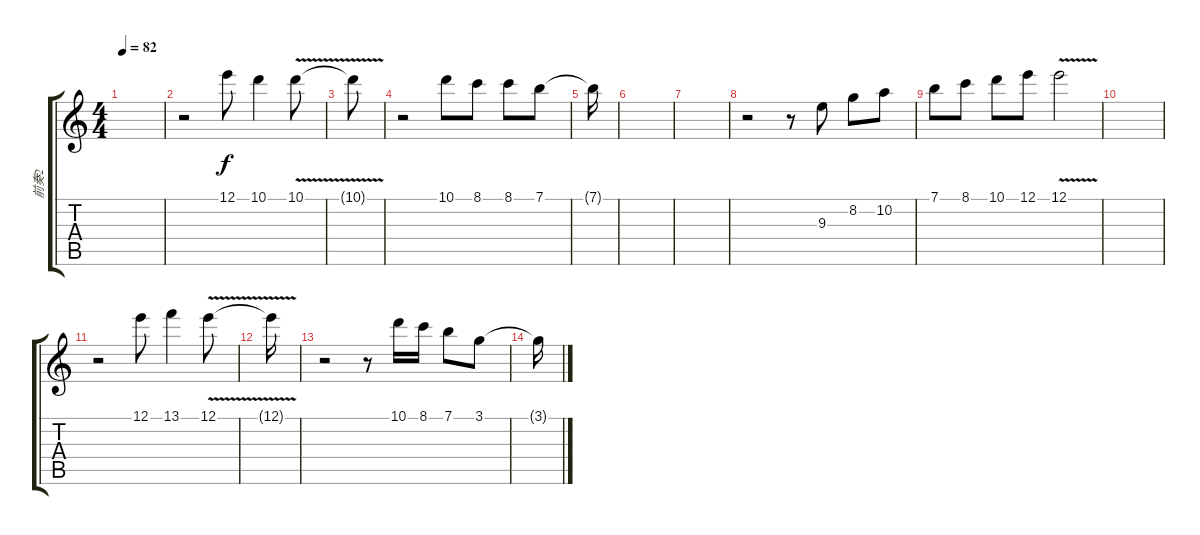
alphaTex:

\track ("前奏2" "前奏2") {instrument overdrivenguitar}
\staff {score tabs}
\tuning (E4 B3 G3 D3 A2 E2) {hide}
\ts (4 4)
\tempo 82
\clef g2
\ks c
|
r.2 12.1.8 10.1.4 10.1{v}.8 |
10.1{t}.8 |
r.2 10.1.8 8.1.8 8.1.8 7.1.8 |
7.1{t}.16 |
|
|
r.2 r.8 9.3.8 8.2.8 10.2.8 |
7.1.8 8.1.8 10.1.8 12.1.8 12.1{v}.2 |
|
r.2 12.1.8 13.1.4 12.1{v}.8 |
12.1{t}.16 |
r.2 r.8 10.1.16 8.1.16 7.1.8 3.1.8 |
3.1{t}.16
